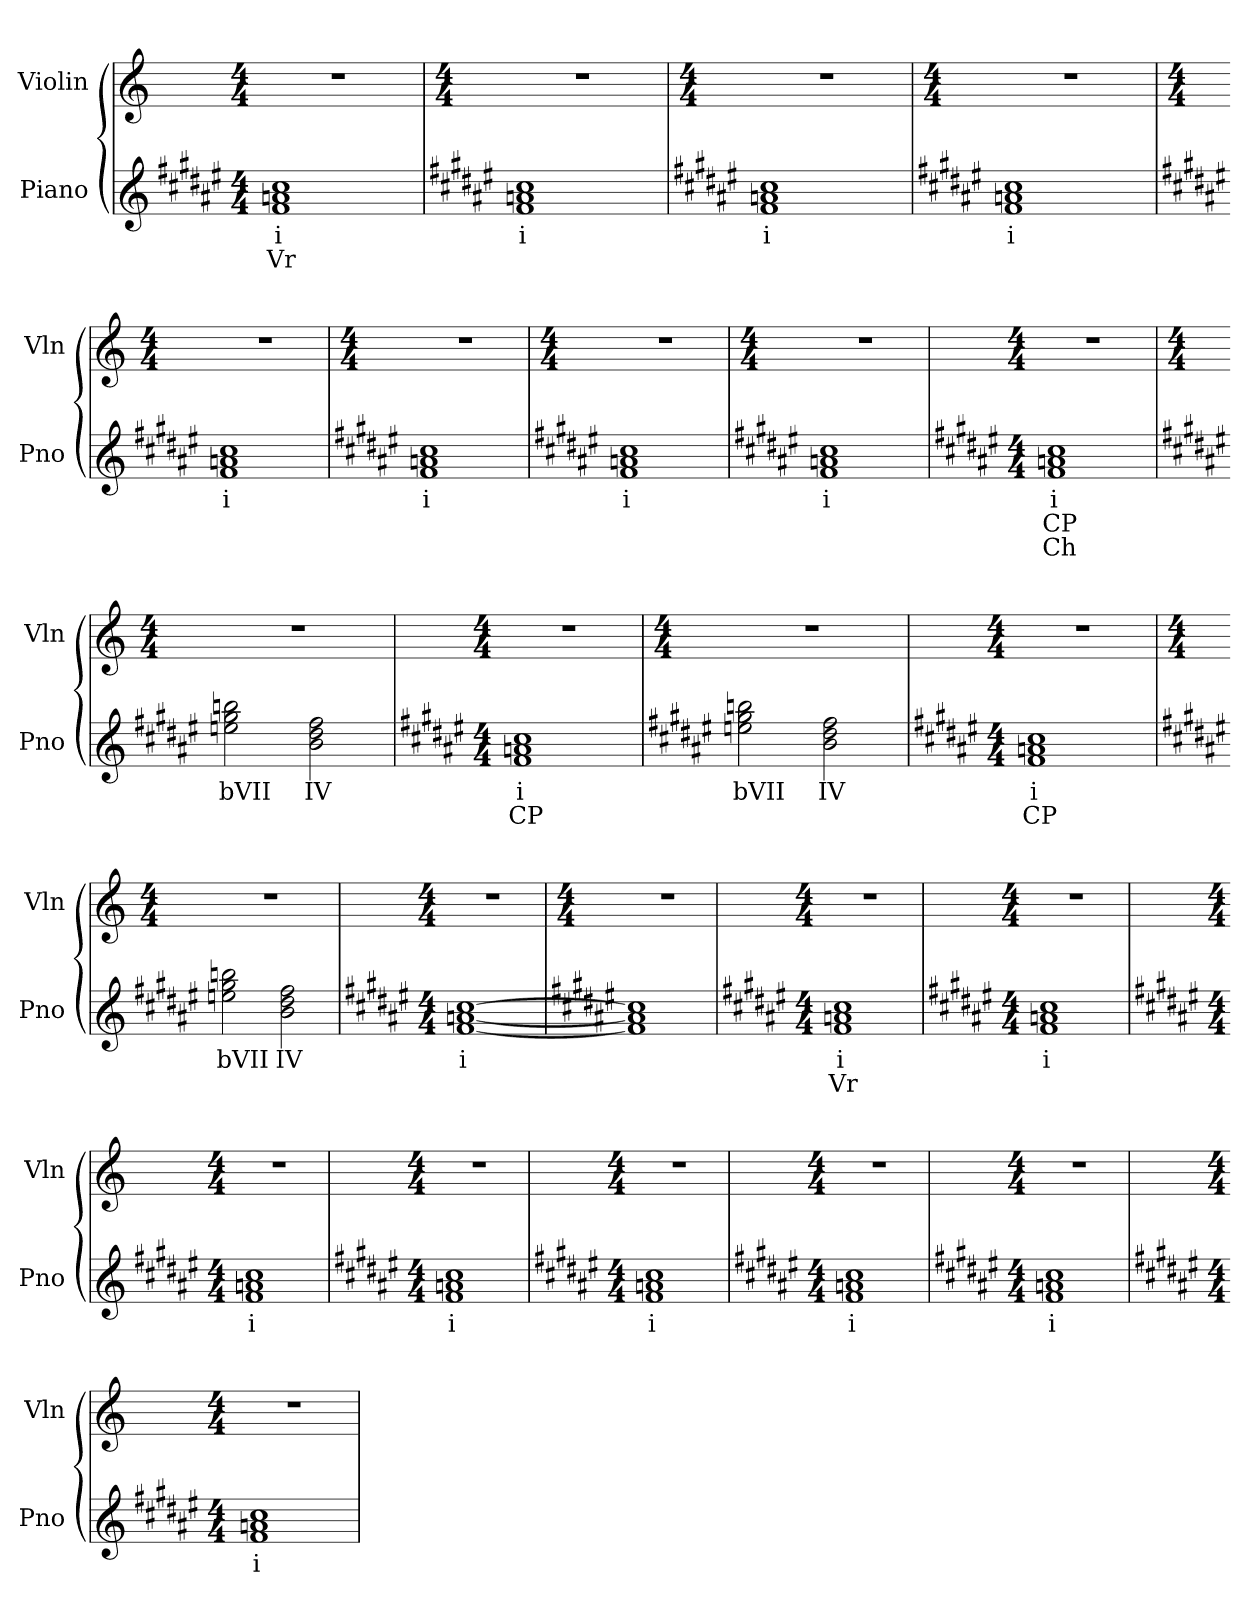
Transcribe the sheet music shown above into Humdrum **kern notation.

**kern	**text	**text	**text	**kern
*part2	*part2	*part2	*part2	*part1
*staff2	*staff2	*staff2	*staff2	*staff1
*I"Piano	*	*	*	*I"Violin
*I'Pno	*	*	*	*I'Vln
*	*	*	*	*clefG2
*k[f#c#g#d#a#e#]	*	*	*	*
*F#:	*	*	*	*
*M4/4	*	*	*	*M4/4
=1	=1	=1	=1	=1
1f# 1an 1cc#	i	Vr	.	1r
=1	=1	=1	=1	=1
*k[f#c#g#d#a#e#]	*	*	*	*
*F#:	*	*	*	*
*	*	*	*	*M4/4
1f# 1an 1cc#	i	.	.	1r
=1	=1	=1	=1	=1
*k[f#c#g#d#a#e#]	*	*	*	*
*F#:	*	*	*	*
*	*	*	*	*M4/4
1f# 1an 1cc#	i	.	.	1r
=1	=1	=1	=1	=1
*k[f#c#g#d#a#e#]	*	*	*	*
*F#:	*	*	*	*
*	*	*	*	*M4/4
1f# 1an 1cc#	i	.	.	1r
=1	=1	=1	=1	=1
*k[f#c#g#d#a#e#]	*	*	*	*
*F#:	*	*	*	*
*	*	*	*	*M4/4
1f# 1an 1cc#	i	.	.	1r
=1	=1	=1	=1	=1
*k[f#c#g#d#a#e#]	*	*	*	*
*F#:	*	*	*	*
*	*	*	*	*M4/4
1f# 1an 1cc#	i	.	.	1r
=1	=1	=1	=1	=1
*k[f#c#g#d#a#e#]	*	*	*	*
*F#:	*	*	*	*
*	*	*	*	*M4/4
1f# 1an 1cc#	i	.	.	1r
=1	=1	=1	=1	=1
*k[f#c#g#d#a#e#]	*	*	*	*
*F#:	*	*	*	*
*	*	*	*	*M4/4
1f# 1an 1cc#	i	.	.	1r
=1	=1	=1	=1	=1
*k[f#c#g#d#a#e#]	*	*	*	*
*F#:	*	*	*	*
*M4/4	*	*	*	*M4/4
1f# 1an 1cc#	i	CP	Ch	1r
=1	=1	=1	=1	=1
*k[f#c#g#d#a#e#]	*	*	*	*
*F#:	*	*	*	*
*	*	*	*	*M4/4
2een 2gg# 2bbn	bVII	.	.	1r
2b 2dd# 2ff#	IV	.	.	.
=1	=1	=1	=1	=1
*k[f#c#g#d#a#e#]	*	*	*	*
*F#:	*	*	*	*
*M4/4	*	*	*	*M4/4
1f# 1an 1cc#	i	CP	.	1r
=1	=1	=1	=1	=1
*k[f#c#g#d#a#e#]	*	*	*	*
*F#:	*	*	*	*
*	*	*	*	*M4/4
2een 2gg# 2bbn	bVII	.	.	1r
2b 2dd# 2ff#	IV	.	.	.
=1	=1	=1	=1	=1
*k[f#c#g#d#a#e#]	*	*	*	*
*F#:	*	*	*	*
*M4/4	*	*	*	*M4/4
1f# 1an 1cc#	i	CP	.	1r
=1	=1	=1	=1	=1
*k[f#c#g#d#a#e#]	*	*	*	*
*F#:	*	*	*	*
*	*	*	*	*M4/4
2een 2gg# 2bbn	bVII	.	.	1r
2b 2dd# 2ff#	IV	.	.	.
=1	=1	=1	=1	=1
*k[f#c#g#d#a#e#]	*	*	*	*
*F#:	*	*	*	*
*M4/4	*	*	*	*M4/4
[1f# [1an [1cc#	i	.	.	1r
=1	=1	=1	=1	=1
*k[f#c#g#d#a#e#]	*	*	*	*
*F#:	*	*	*	*
*	*	*	*	*M4/4
1f#] 1an] 1cc#]	.	.	.	1r
=1	=1	=1	=1	=1
*k[f#c#g#d#a#e#]	*	*	*	*
*F#:	*	*	*	*
*M4/4	*	*	*	*M4/4
1f# 1an 1cc#	i	Vr	.	1r
=1	=1	=1	=1	=1
*k[f#c#g#d#a#e#]	*	*	*	*
*F#:	*	*	*	*
*M4/4	*	*	*	*M4/4
1f# 1an 1cc#	i	.	.	1r
=1	=1	=1	=1	=1
*k[f#c#g#d#a#e#]	*	*	*	*
*F#:	*	*	*	*
*M4/4	*	*	*	*M4/4
1f# 1an 1cc#	i	.	.	1r
=1	=1	=1	=1	=1
*k[f#c#g#d#a#e#]	*	*	*	*
*F#:	*	*	*	*
*M4/4	*	*	*	*M4/4
1f# 1an 1cc#	i	.	.	1r
=1	=1	=1	=1	=1
*k[f#c#g#d#a#e#]	*	*	*	*
*F#:	*	*	*	*
*M4/4	*	*	*	*M4/4
1f# 1an 1cc#	i	.	.	1r
=1	=1	=1	=1	=1
*k[f#c#g#d#a#e#]	*	*	*	*
*F#:	*	*	*	*
*M4/4	*	*	*	*M4/4
1f# 1an 1cc#	i	.	.	1r
=1	=1	=1	=1	=1
*k[f#c#g#d#a#e#]	*	*	*	*
*F#:	*	*	*	*
*M4/4	*	*	*	*M4/4
1f# 1an 1cc#	i	.	.	1r
=1	=1	=1	=1	=1
*k[f#c#g#d#a#e#]	*	*	*	*
*F#:	*	*	*	*
*M4/4	*	*	*	*M4/4
1f# 1an 1cc#	i	.	.	1r
=	=	=	=	=
*-	*-	*-	*-	*-
